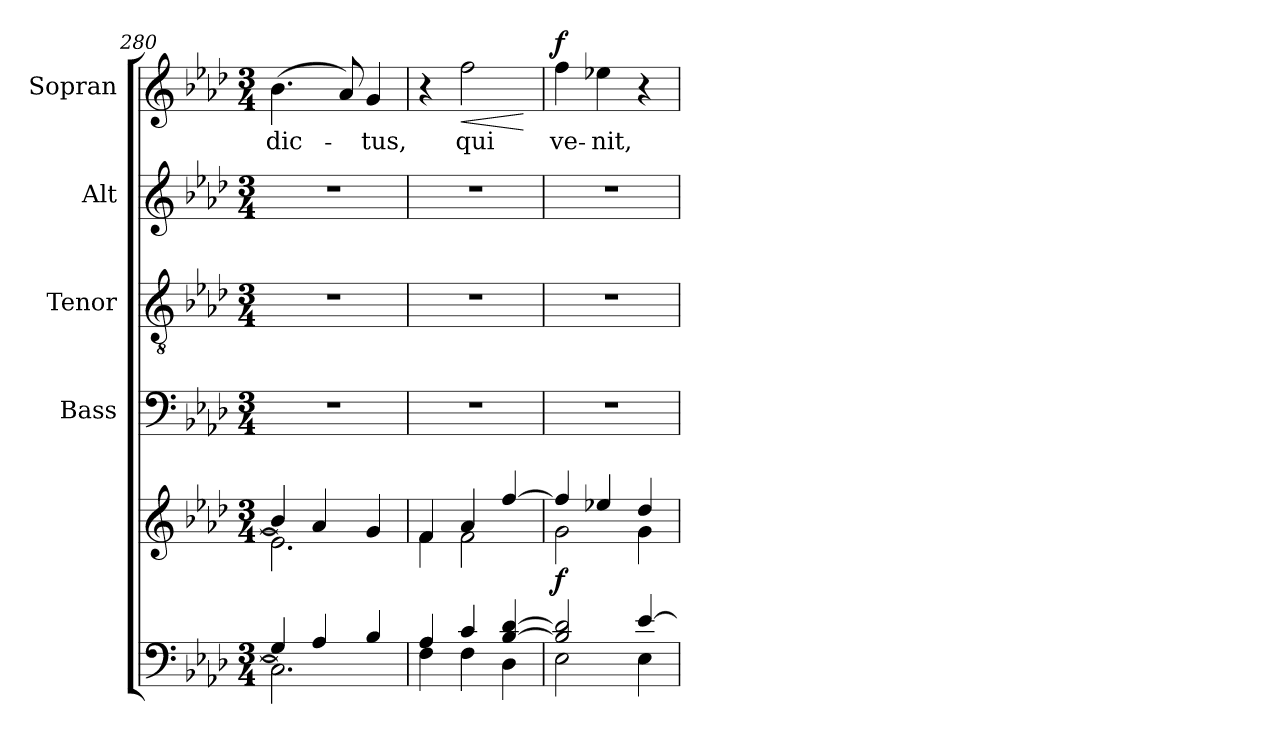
**kern	**kern	**dynam	**kern	**kern	**kern	**kern	**text	**dynam
*part5	*part5	*part5	*part4	*part3	*part2	*part1	*part1	*part1
*staff6	*staff5	*staff5/6	*staff4	*staff3	*staff2	*staff1	*staff1	*staff1
*	*	*	*I"Bass	*I"Tenor	*I"Alt	*I"Sopran	*	*
*	*	*	*I'B.	*I'T.	*I'A.	*I'S.	*	*
*clefF4	*clefG2	*	*clefF4	*clefGv2	*clefG2	*clefG2	*	*
*k[b-e-a-d-]	*k[b-e-a-d-]	*	*k[b-e-a-d-]	*k[b-e-a-d-]	*k[b-e-a-d-]	*k[b-e-a-d-]	*	*
*A-:	*A-:	*	*A-:	*A-:	*A-:	*A-:	*	*
*M3/4	*M3/4	*	*M3/4	*M3/4	*M3/4	*M3/4	*	*
=280	=280	=280	=280	=280	=280	=280	=280	=280
*^	*^	*	*	*	*	*	*	*
!	!	!	!	!	!	!	!	!	!LO:LY:b	!
4G/]	2.C\]	4b-/]	2.e\]	.	2.r	2.r	2.r	(>4.b-\	-dic-	.
4A-/	.	4a-/	.	.	.	.	.	.	.	.
.	.	.	.	.	.	.	.	8a-/)	.	.
!	!	!	!	!	!	!	!	!	!LO:LY:b	!
4B-/	.	4g/	.	.	.	.	.	4g/	-tus,	.
=281	=281	=281	=281	=281	=281	=281	=281	=281	=281	=281
4A-/	4F\	4f/	4f\	.	2.r	2.r	2.r	4r	.	.
!	!	!	!	!	!	!	!	!	!LO:LY:b	!LO:HP:b
4c/	4F\	4a-/	2f\	.	.	.	.	2ff\	qui	<
[>4B-/ [>4d-/	4D-\	[>4ff/	.	.	.	.	.	.	.	.
*v	*v	*	*	*	*	*	*	*	*	*
*	*v	*v	*	*	*	*	*	*	*
.	.	.	.	.	.	.	.	[
!!LO:PB:g=z
=282	=282	=282	=282	=282	=282	=282	=282	=282
*^	*^	*	*	*	*	*	*	*
!	!	!	!	!LO:DY:b	!	!	!	!	!LO:LY:b	!LO:DY:a
2B-/] 2d-/]	2E-\	4ff/]	2g\	f	2.r	2.r	2.r	4ff\	ve-	f
!	!	!	!	!	!	!	!	!	!LO:LY:b	!
.	.	4ee-X/	.	.	.	.	.	4ee-X\	-nit,	.
[>4e-/	4E-\	4dd-/	4g\	.	.	.	.	4r	.	.
*v	*v	*	*	*	*	*	*	*	*	*
*	*v	*v	*	*	*	*	*	*	*
=	=	=	=	=	=	=	=	=
*-	*-	*-	*-	*-	*-	*-	*-	*-
